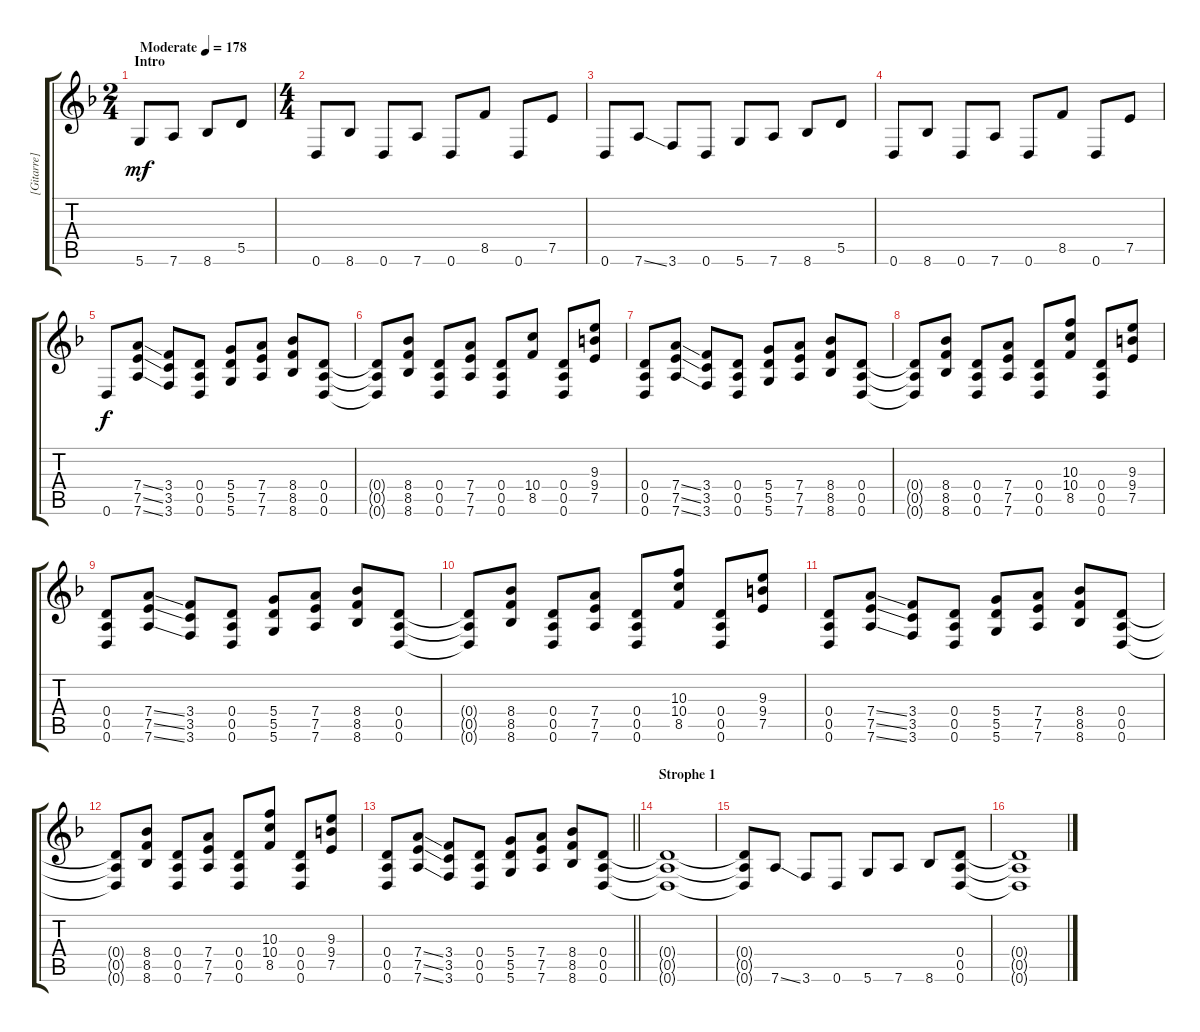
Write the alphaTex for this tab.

\track ("[Gitarre]" "[Gitarre]") {instrument distortionguitar}
\staff {score tabs}
\tuning (E4 B3 G3 D3 A2 D2) {hide}
\ts (2 4)
\section ("" "Intro")
\tempo (178 "Moderate")
\clef g2
\ks dminor
5.6.8{dy mf instrument distortionguitar} 7.6.8 8.6.8 5.5.8 |
\ts (4 4)
0.6.8 8.6.8 0.6.8 7.6.8 0.6.8 8.5.8 0.6.8 7.5.8 |
0.6.8 7.6{ss}.8 3.6.8 0.6.8 5.6.8 7.6.8 8.6.8 5.5.8 |
0.6.8 8.6.8 0.6.8 7.6.8 0.6.8 8.5.8 0.6.8 7.5.8 |
0.6.8{dy f} (7.4{ss} 7.5{ss} 7.6{ss}).8{volume 14 instrument overdrivenguitar} (3.4 3.5 3.6).8 (0.4 0.5 0.6).8 (5.4 5.5 5.6).8 (7.4 7.5 7.6).8 (8.4 8.5 8.6).8 (0.4 0.5 0.6).8 |
(0.4{t} 0.5{t} 0.6{t}).8 (8.4 8.5 8.6).8 (0.4 0.5 0.6).8 (7.4 7.5 7.6).8 (0.4 0.5 0.6).8 (10.4 8.5).8 (0.4 0.5 0.6).8 (9.3 9.4 7.5).8 |
(0.4 0.5 0.6).8 (7.4{ss} 7.5{ss} 7.6{ss}).8 (3.4 3.5 3.6).8 (0.4 0.5 0.6).8 (5.4 5.5 5.6).8 (7.4 7.5 7.6).8 (8.4 8.5 8.6).8 (0.4 0.5 0.6).8 |
(0.4{t} 0.5{t} 0.6{t}).8 (8.4 8.5 8.6).8 (0.4 0.5 0.6).8 (7.4 7.5 7.6).8 (0.4 0.5 0.6).8 (10.3 10.4 8.5).8 (0.4 0.5 0.6).8 (9.3 9.4 7.5).8 |
(0.4 0.5 0.6).8 (7.4{ss} 7.5{ss} 7.6{ss}).8 (3.4 3.5 3.6).8 (0.4 0.5 0.6).8 (5.4 5.5 5.6).8 (7.4 7.5 7.6).8 (8.4 8.5 8.6).8 (0.4 0.5 0.6).8 |
(0.4{t} 0.5{t} 0.6{t}).8 (8.4 8.5 8.6).8 (0.4 0.5 0.6).8 (7.4 7.5 7.6).8 (0.4 0.5 0.6).8 (10.3 10.4 8.5).8 (0.4 0.5 0.6).8 (9.3 9.4 7.5).8 |
(0.4 0.5 0.6).8 (7.4{ss} 7.5{ss} 7.6{ss}).8 (3.4 3.5 3.6).8 (0.4 0.5 0.6).8 (5.4 5.5 5.6).8 (7.4 7.5 7.6).8 (8.4 8.5 8.6).8 (0.4 0.5 0.6).8 |
(0.4{t} 0.5{t} 0.6{t}).8 (8.4 8.5 8.6).8 (0.4 0.5 0.6).8 (7.4 7.5 7.6).8 (0.4 0.5 0.6).8 (10.3 10.4 8.5).8 (0.4 0.5 0.6).8 (9.3 9.4 7.5).8 |
\barLineRight lightlight
(0.4 0.5 0.6).8 (7.4{ss} 7.5{ss} 7.6{ss}).8 (3.4 3.5 3.6).8 (0.4 0.5 0.6).8 (5.4 5.5 5.6).8 (7.4 7.5 7.6).8 (8.4 8.5 8.6).8 (0.4 0.5 0.6).8 |
\section ("" "Strophe 1")
(0.4{t} 0.5{t} 0.6{t}).1 |
(0.4{t} 0.5{t} 0.6{t}).8 7.6{ss}.8 3.6.8 0.6.8 5.6.8 7.6.8 8.6.8 (0.4 0.5 0.6).8 |
(0.4{t} 0.5{t} 0.6{t}).1
